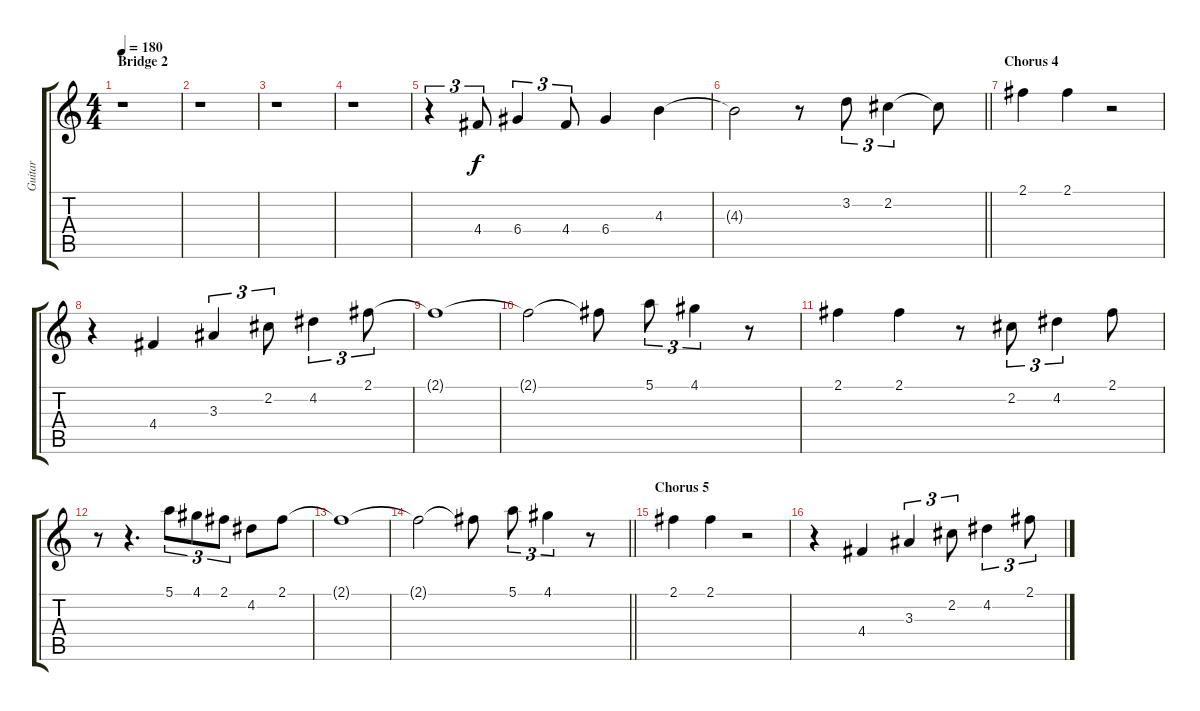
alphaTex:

\track ("Guitar" "Guitar") {mute instrument distortionguitar}
\staff {score tabs}
\tuning (E4 B3 G3 D3 A2 E2) {hide}
\ts (4 4)
\section ("" "Bridge 2")
\tempo 180
\clef g2
\ks c
r.1{dy mf} |
r.1 |
r.1 |
r.1 |
r.4{tu (3 2)} 4.4.8{tu (3 2) dy f} 6.4.4{tu (3 2)} 4.4.8{tu (3 2)} 6.4.4 4.3.4 |
\barLineRight lightlight
4.3{t}.2 r.8 3.2.8{tu (3 2)} 2.2.4{tu (3 2)} 2.2{t}.8 |
\section ("" "Chorus 4")
2.1.4 2.1.4 r.2 |
r.4 4.4.4 3.3.4{tu (3 2)} 2.2.8{tu (3 2)} 4.2.4{tu (3 2)} 2.1.8{tu (3 2)} |
2.1{t}.1 |
2.1{t}.2 2.1{t}.8 5.1.8{tu (3 2)} 4.1.4{tu (3 2)} r.8 |
2.1.4 2.1.4 r.8 2.2.8{tu (3 2)} 4.2.4{tu (3 2)} 2.1.8 |
r.8 r.4{d} 5.1.8{tu (3 2)} 4.1.8{tu (3 2)} 2.1.8{tu (3 2)} 4.2.8 2.1.8 |
2.1{t}.1 |
\barLineRight lightlight
2.1{t}.2 2.1{t}.8 5.1.8{tu (3 2)} 4.1.4{tu (3 2)} r.8 |
\section ("" "Chorus 5")
2.1.4 2.1.4 r.2 |
r.4 4.4.4 3.3.4{tu (3 2)} 2.2.8{tu (3 2)} 4.2.4{tu (3 2)} 2.1.8{tu (3 2)}
